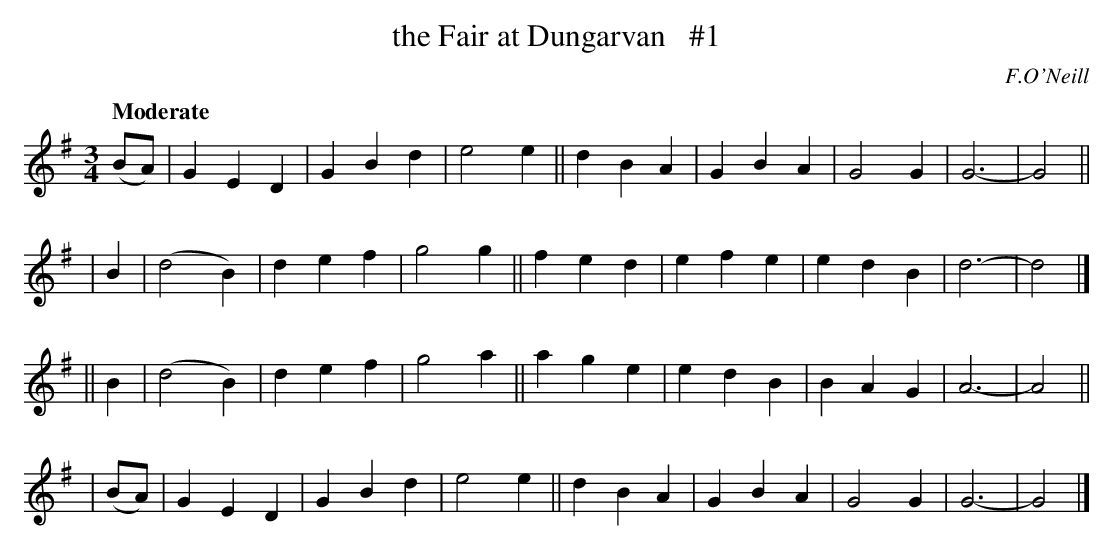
X:1
T: the Fair at Dungarvan   #1
Q: "Moderate"
O: F.O'Neill
M: 3/4
L: 1/4
K: G
  (B/A/) |  GED  | GBd | e2e || dBA | GBA | G2G | G3- | G2 ||
|      B | (d2B) | def | g2g || fed | efe | edB | d3- | d2 |]
||     B | (d2B) | def | g2a || age | edB | BAG | A3- | A2 ||
| (B/A/) |  GED  | GBd | e2e || dBA | GBA | G2G | G3- | G2 |]
